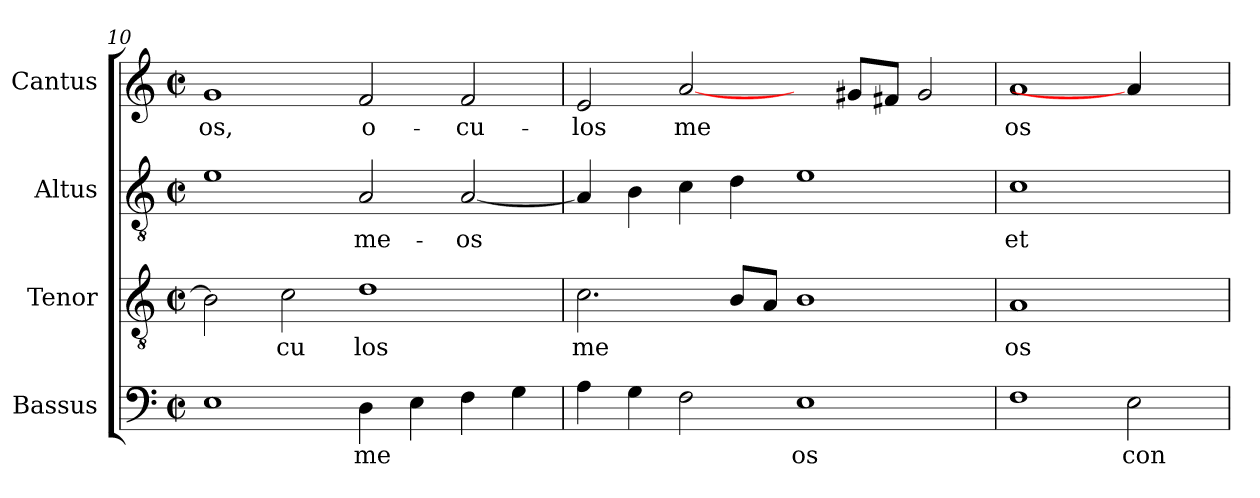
**kern	**text	**kern	**text	**kern	**text	**kern	**text
*part4	*part4	*part3	*part3	*part2	*part2	*part1	*part1
*staff4	*staff4	*staff3	*staff3	*staff2	*staff2	*staff1	*staff1
*I"Bassus	*	*I"Tenor	*	*I"Altus	*	*I"Cantus	*
*clefF4	*	*clefGv2	*	*clefGv2	*	*clefG2	*
*k[]	*	*k[]	*	*k[]	*	*k[]	*
*C:	*	*C:	*	*C:	*	*C:	*
*M2/2	*	*M2/2	*	*M2/2	*	*M2/2	*
*met(c|)	*	*met(c|)	*	*met(c|)	*	*met(c|)	*
=10	=10	=10	=10	=10	=10	=10	=10
!	!LO:LY:b:cj	!	!LO:LY:b:cj	!	!LO:LY:b:cj	!	!LO:LY:b:cj
1E	.	2B\]	.	1e	.	1g	-os,
!	!	!	!LO:LY:b:cj	!	!	!	!
.	.	2c\	cu	.	.	.	.
!	!LO:LY:b:cj	!	!LO:LY:b:cj	!	!LO:LY:b:cj	!	!LO:LY:b:cj
4D\	me	1d	los	2A/	me-	2f/	o-
!	!LO:LY:b:cj	!	!	!	!	!	!
4E\	.	.	.	.	.	.	.
!	!LO:LY:b:cj	!	!	!	!LO:LY:b:cj	!	!LO:LY:b:cj
4F\	.	.	.	[<2A/	-os	2f/	-cu-
!	!LO:LY:b:cj	!	!	!	!	!	!
4G\	.	.	.	.	.	.	.
=11	=11	=11	=11	=11	=11	=11	=11
!	!LO:LY:b:cj	!	!LO:LY:b:cj	!	!LO:LY:b:cj	!	!LO:LY:b:cj
4A\	.	2.c\	me	4A/]	.	2e/	-los
!	!LO:LY:b:cj	!	!	!	!LO:LY:b:cj	!	!
4G\	.	.	.	4B\	.	.	.
!	!LO:LY:b:cj	!	!	!	!LO:LY:b:cj	!	!LO:LY:b:cj
2F\	.	.	.	4c\	.	[2a/	me-
!	!	!	!LO:LY:b:cj	!	!LO:LY:b:cj	!	!
.	.	8B/L	.	4d\	.	.	.
!	!	!	!LO:LY:b:cj	!	!	!	!
.	.	8A/J	.	.	.	.	.
!	!LO:LY:b:cj	!	!LO:LY:b:cj	!	!LO:LY:b:cj	!	!
1E	os	1B	.	1e	.	4ryy	.
!	!	!	!	!	!	!	!LO:LY:b:cj
.	.	.	.	.	.	8g#/L	--
!	!	!	!	!	!	!	!LO:LY:b:cj
.	.	.	.	.	.	8f#/J	--
!	!	!	!	!	!	!	!LO:LY:b:cj
.	.	.	.	.	.	2g#/	--
=12	=12	=12	=12	=12	=12	=12	=12
!	!	!	!LO:LY:b:cj	!	!LO:LY:b:cj	!	!LO:LY:b:cj
1F	.	1A	os	1c	et	1a	-os
!	!LO:LY:b:cj	!	!	!	!	!	!
2E\	con	2ryy	.	2ryy	.	4a/]	.
.	.	.	.	.	.	4ryy	.
=	=	=	=	=	=	=	=
*-	*-	*-	*-	*-	*-	*-	*-
